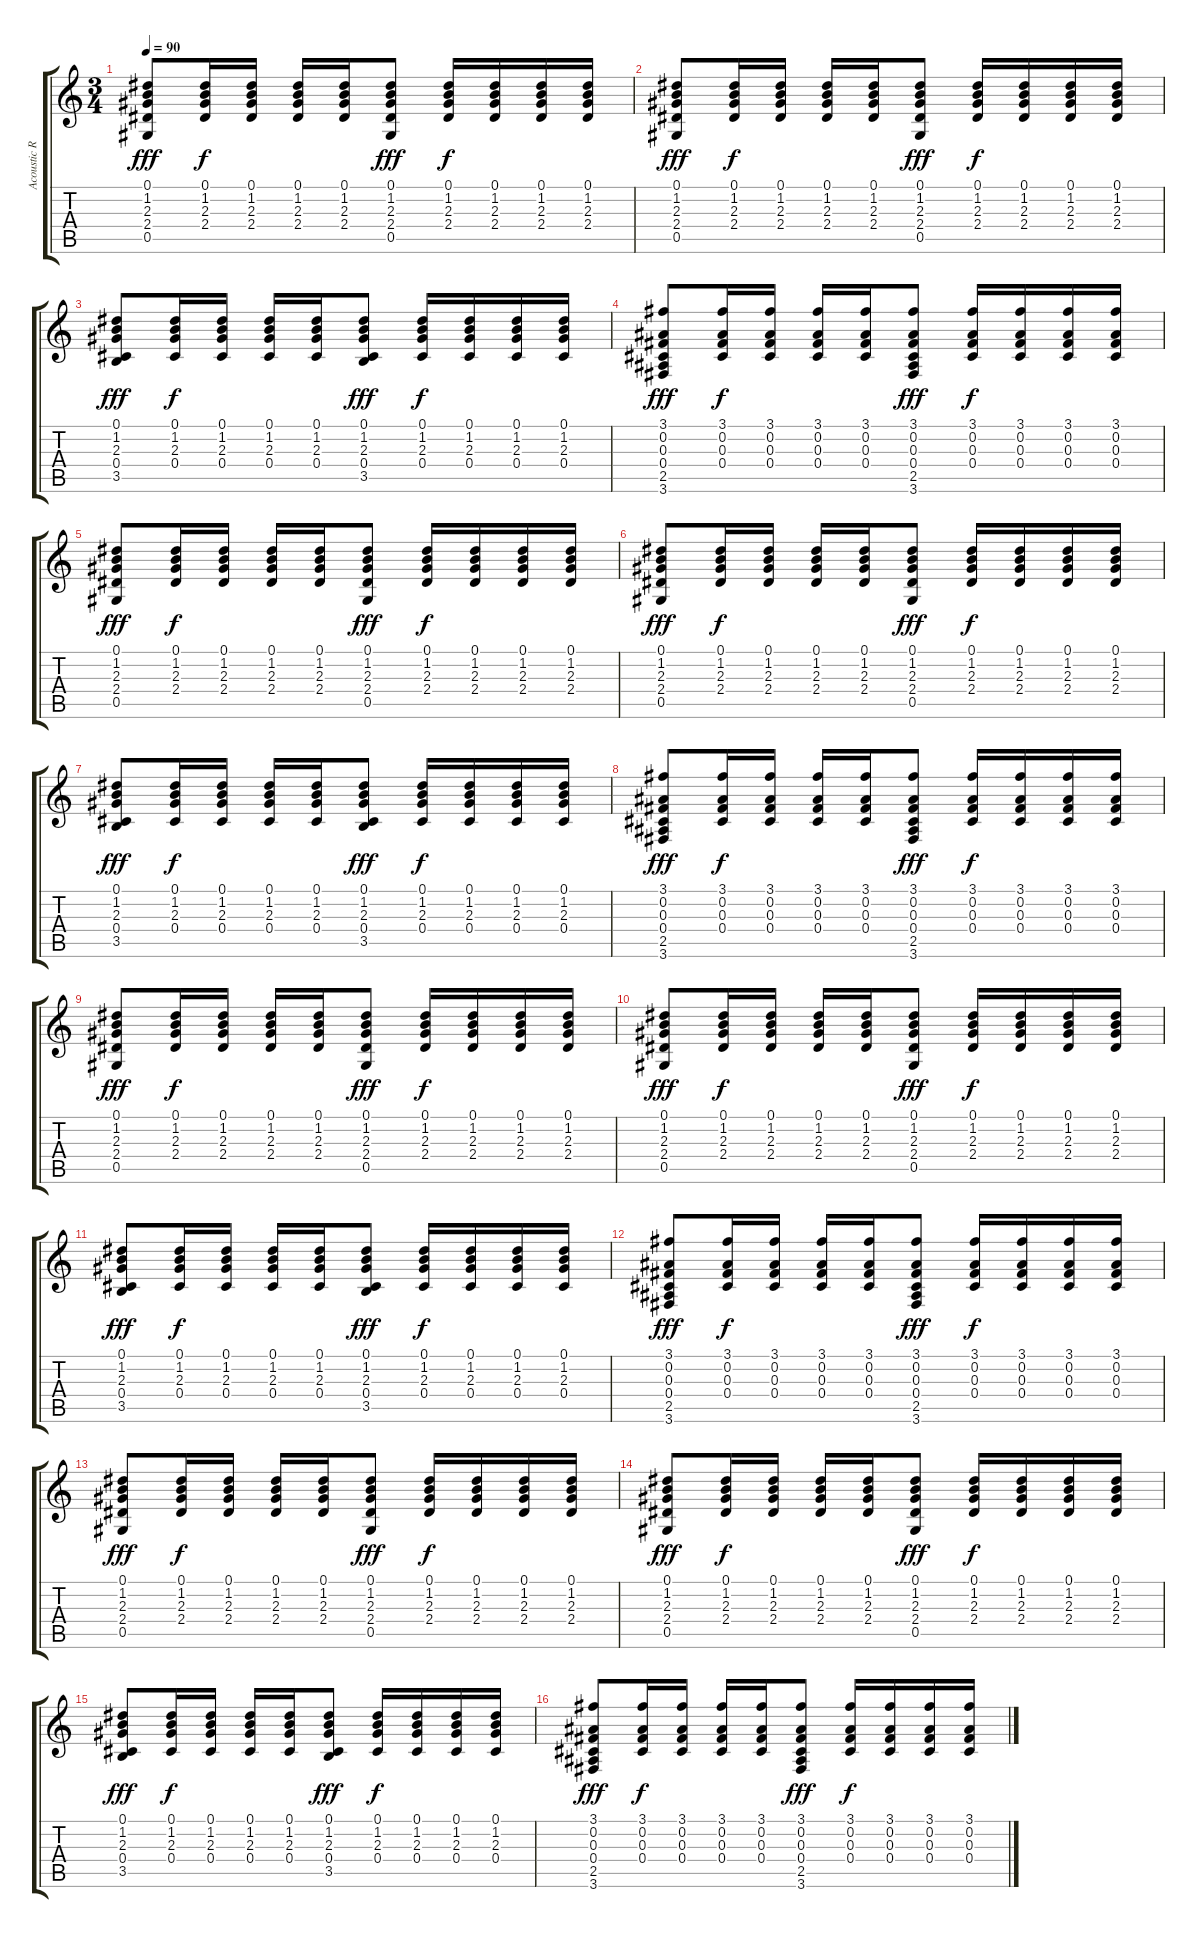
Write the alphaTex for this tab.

\track ("Acoustic Rythmic Guitar" "Acoustic R") {instrument acousticguitarnylon}
\staff {score tabs}
\tuning (Eb4 Bb3 Gb3 Db3 Ab2 Eb2) {hide}
\ts (3 4)
\tempo 90
\clef g2
\ks c
(0.1 1.2 2.3 2.4 0.5).8{dy fff} (0.1 1.2 2.3 2.4).16{dy f} (0.1 1.2 2.3 2.4).16 (0.1 1.2 2.3 2.4).16 (0.1 1.2 2.3 2.4).16 (0.1 1.2 2.3 2.4 0.5).8{dy fff} (0.1 1.2 2.3 2.4).16{dy f} (0.1 1.2 2.3 2.4).16 (0.1 1.2 2.3 2.4).16 (0.1 1.2 2.3 2.4).16 |
(0.1 1.2 2.3 2.4 0.5).8{dy fff} (0.1 1.2 2.3 2.4).16{dy f} (0.1 1.2 2.3 2.4).16 (0.1 1.2 2.3 2.4).16 (0.1 1.2 2.3 2.4).16 (0.1 1.2 2.3 2.4 0.5).8{dy fff} (0.1 1.2 2.3 2.4).16{dy f} (0.1 1.2 2.3 2.4).16 (0.1 1.2 2.3 2.4).16 (0.1 1.2 2.3 2.4).16 |
(0.1 1.2 2.3 0.4 3.5).8{dy fff} (0.1 1.2 2.3 0.4).16{dy f} (0.1 1.2 2.3 0.4).16 (0.1 1.2 2.3 0.4).16 (0.1 1.2 2.3 0.4).16 (0.1 1.2 2.3 0.4 3.5).8{dy fff} (0.1 1.2 2.3 0.4).16{dy f} (0.1 1.2 2.3 0.4).16 (0.1 1.2 2.3 0.4).16 (0.1 1.2 2.3 0.4).16 |
(3.1 0.2 0.3 0.4 2.5 3.6).8{dy fff} (3.1 0.2 0.3 0.4).16{dy f} (3.1 0.2 0.3 0.4).16 (3.1 0.2 0.3 0.4).16 (3.1 0.2 0.3 0.4).16 (3.1 0.2 0.3 0.4 2.5 3.6).8{dy fff} (3.1 0.2 0.3 0.4).16{dy f} (3.1 0.2 0.3 0.4).16 (3.1 0.2 0.3 0.4).16 (3.1 0.2 0.3 0.4).16 |
(0.1 1.2 2.3 2.4 0.5).8{dy fff} (0.1 1.2 2.3 2.4).16{dy f} (0.1 1.2 2.3 2.4).16 (0.1 1.2 2.3 2.4).16 (0.1 1.2 2.3 2.4).16 (0.1 1.2 2.3 2.4 0.5).8{dy fff} (0.1 1.2 2.3 2.4).16{dy f} (0.1 1.2 2.3 2.4).16 (0.1 1.2 2.3 2.4).16 (0.1 1.2 2.3 2.4).16 |
(0.1 1.2 2.3 2.4 0.5).8{dy fff} (0.1 1.2 2.3 2.4).16{dy f} (0.1 1.2 2.3 2.4).16 (0.1 1.2 2.3 2.4).16 (0.1 1.2 2.3 2.4).16 (0.1 1.2 2.3 2.4 0.5).8{dy fff} (0.1 1.2 2.3 2.4).16{dy f} (0.1 1.2 2.3 2.4).16 (0.1 1.2 2.3 2.4).16 (0.1 1.2 2.3 2.4).16 |
(0.1 1.2 2.3 0.4 3.5).8{dy fff} (0.1 1.2 2.3 0.4).16{dy f} (0.1 1.2 2.3 0.4).16 (0.1 1.2 2.3 0.4).16 (0.1 1.2 2.3 0.4).16 (0.1 1.2 2.3 0.4 3.5).8{dy fff} (0.1 1.2 2.3 0.4).16{dy f} (0.1 1.2 2.3 0.4).16 (0.1 1.2 2.3 0.4).16 (0.1 1.2 2.3 0.4).16 |
(3.1 0.2 0.3 0.4 2.5 3.6).8{dy fff} (3.1 0.2 0.3 0.4).16{dy f} (3.1 0.2 0.3 0.4).16 (3.1 0.2 0.3 0.4).16 (3.1 0.2 0.3 0.4).16 (3.1 0.2 0.3 0.4 2.5 3.6).8{dy fff} (3.1 0.2 0.3 0.4).16{dy f} (3.1 0.2 0.3 0.4).16 (3.1 0.2 0.3 0.4).16 (3.1 0.2 0.3 0.4).16 |
(0.1 1.2 2.3 2.4 0.5).8{dy fff} (0.1 1.2 2.3 2.4).16{dy f} (0.1 1.2 2.3 2.4).16 (0.1 1.2 2.3 2.4).16 (0.1 1.2 2.3 2.4).16 (0.1 1.2 2.3 2.4 0.5).8{dy fff} (0.1 1.2 2.3 2.4).16{dy f} (0.1 1.2 2.3 2.4).16 (0.1 1.2 2.3 2.4).16 (0.1 1.2 2.3 2.4).16 |
(0.1 1.2 2.3 2.4 0.5).8{dy fff} (0.1 1.2 2.3 2.4).16{dy f} (0.1 1.2 2.3 2.4).16 (0.1 1.2 2.3 2.4).16 (0.1 1.2 2.3 2.4).16 (0.1 1.2 2.3 2.4 0.5).8{dy fff} (0.1 1.2 2.3 2.4).16{dy f} (0.1 1.2 2.3 2.4).16 (0.1 1.2 2.3 2.4).16 (0.1 1.2 2.3 2.4).16 |
(0.1 1.2 2.3 0.4 3.5).8{dy fff} (0.1 1.2 2.3 0.4).16{dy f} (0.1 1.2 2.3 0.4).16 (0.1 1.2 2.3 0.4).16 (0.1 1.2 2.3 0.4).16 (0.1 1.2 2.3 0.4 3.5).8{dy fff} (0.1 1.2 2.3 0.4).16{dy f} (0.1 1.2 2.3 0.4).16 (0.1 1.2 2.3 0.4).16 (0.1 1.2 2.3 0.4).16 |
(3.1 0.2 0.3 0.4 2.5 3.6).8{dy fff} (3.1 0.2 0.3 0.4).16{dy f} (3.1 0.2 0.3 0.4).16 (3.1 0.2 0.3 0.4).16 (3.1 0.2 0.3 0.4).16 (3.1 0.2 0.3 0.4 2.5 3.6).8{dy fff} (3.1 0.2 0.3 0.4).16{dy f} (3.1 0.2 0.3 0.4).16 (3.1 0.2 0.3 0.4).16 (3.1 0.2 0.3 0.4).16 |
(0.1 1.2 2.3 2.4 0.5).8{dy fff} (0.1 1.2 2.3 2.4).16{dy f} (0.1 1.2 2.3 2.4).16 (0.1 1.2 2.3 2.4).16 (0.1 1.2 2.3 2.4).16 (0.1 1.2 2.3 2.4 0.5).8{dy fff} (0.1 1.2 2.3 2.4).16{dy f} (0.1 1.2 2.3 2.4).16 (0.1 1.2 2.3 2.4).16 (0.1 1.2 2.3 2.4).16 |
(0.1 1.2 2.3 2.4 0.5).8{dy fff} (0.1 1.2 2.3 2.4).16{dy f} (0.1 1.2 2.3 2.4).16 (0.1 1.2 2.3 2.4).16 (0.1 1.2 2.3 2.4).16 (0.1 1.2 2.3 2.4 0.5).8{dy fff} (0.1 1.2 2.3 2.4).16{dy f} (0.1 1.2 2.3 2.4).16 (0.1 1.2 2.3 2.4).16 (0.1 1.2 2.3 2.4).16 |
(0.1 1.2 2.3 0.4 3.5).8{dy fff} (0.1 1.2 2.3 0.4).16{dy f} (0.1 1.2 2.3 0.4).16 (0.1 1.2 2.3 0.4).16 (0.1 1.2 2.3 0.4).16 (0.1 1.2 2.3 0.4 3.5).8{dy fff} (0.1 1.2 2.3 0.4).16{dy f} (0.1 1.2 2.3 0.4).16 (0.1 1.2 2.3 0.4).16 (0.1 1.2 2.3 0.4).16 |
(3.1 0.2 0.3 0.4 2.5 3.6).8{dy fff} (3.1 0.2 0.3 0.4).16{dy f} (3.1 0.2 0.3 0.4).16 (3.1 0.2 0.3 0.4).16 (3.1 0.2 0.3 0.4).16 (3.1 0.2 0.3 0.4 2.5 3.6).8{dy fff} (3.1 0.2 0.3 0.4).16{dy f} (3.1 0.2 0.3 0.4).16 (3.1 0.2 0.3 0.4).16 (3.1 0.2 0.3 0.4).16
